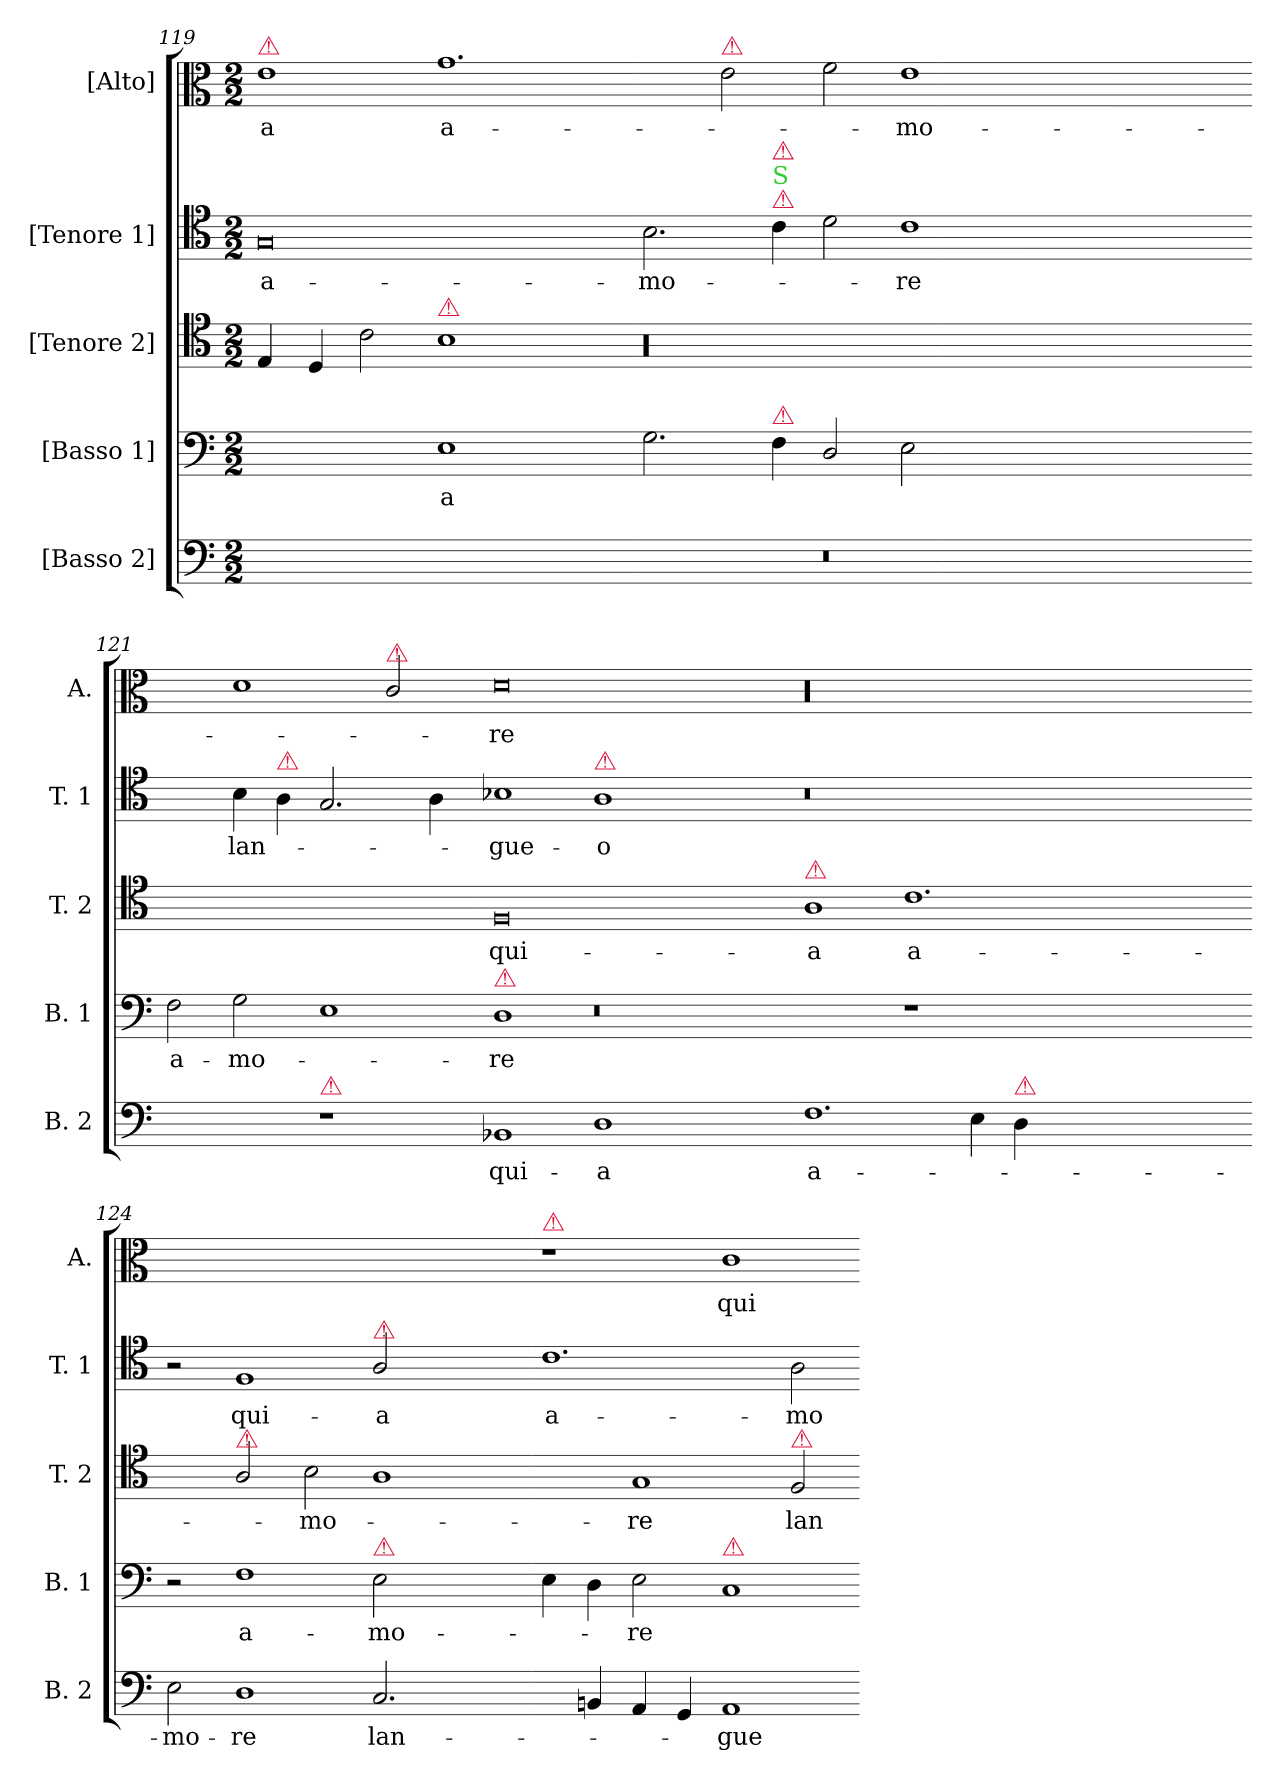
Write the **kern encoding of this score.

**kern	**text	**kern	**text	**kern	**text	**kern	**text	**kern	**text
*part5	*part5	*part4	*part4	*part3	*part3	*part2	*part2	*part1	*part1
*staff5	*staff5	*staff4	*staff4	*staff3	*staff3	*staff2	*staff2	*staff1	*staff1
*I"[Basso 2]	*	*I"[Basso 1]	*	*I"[Tenore 2]	*	*I"[Tenore 1]	*	*I"[Alto]	*
*I'B. 2	*	*I'B. 1	*	*I'T. 2	*	*I'T. 1	*	*I'A.	*
*clefF4	*	*clefF4	*	*clefC4	*	*clefC4	*	*clefC3	*
*k[]	*	*k[]	*	*k[]	*	*k[]	*	*k[]	*
*M2/2	*	*M2/2	*	*M2/2	*	*M2/2	*	*M2/2	*
=119	=119	=119	=119	=119	=119	=119	=119	=119	=119
!	!	!	!	!	!	!	!	!LO:TX:a:color=crimson:t=⚠	!
0ryy	.	1ryy	.	4E/	.	0G/	a-	1e\	-a
.	.	.	.	4D/	.	.	.	.	.
.	.	.	.	2c\	.	.	.	.	.
!	!	!	!	!LO:TX:a:color=crimson:t=⚠	!	!	!	!	!
.	.	1E\	-a	1B\	.	.	.	1.g\	a-
2ryy	.	2ryy	.	2ryy	.	2ryy	.	.	.
=120-	=120-	=120-	=120-	=120-	=120-	=120-	=120-	=120-	=120-
1ryy	.	2.G\	.	00r	.	2.B\	-mo-	2ryy	.
!	!	!	!	!	!	!	!	!LO:TX:a:color=crimson:t=⚠	!
.	.	.	.	.	.	.	.	2e\	.
!	!	!	!	!	!	!LO:TX:a:color=crimson:t=⚠	!	!	!
!	!	!	!	!	!	!LO:TX:a:color=limegreen:t=S	!	!	!
!	!	!	!	!	!	!LO:TX:a:color=crimson:t=⚠	!	!	!
!	!	!LO:TX:a:color=crimson:t=⚠	!	!	!	!	!	!	!
.	.	4F\	.	.	.	4c\	.	.	.
0r	.	2D/	.	.	.	2d\	.	2f\	.
.	.	2E\	.	.	.	1c\	-re	1e\	-mo-
.	.	0ryy	.	.	.	.	.	.	.
.	.	.	.	.	.	1.ryy	.	1.ryy	.
1ryy	.	.	.	.	.	.	.	.	.
=121-	=121-	=121-	=121-	=121-	=121-	=121-	=121-	=121-	=121-
1ryy	.	2F\	a-	0ryy	.	2ryy	.	2ryy	.
.	.	2G\	-mo-	.	.	4B\	lan-	1d\	.
!	!	!	!	!	!	!LO:TX:a:color=crimson:t=⚠	!	!	!
.	.	.	.	.	.	4A\	.	.	.
!LO:TX:a:color=crimson:t=⚠	!	!	!	!	!	!	!	!	!
1r	.	1E\	.	.	.	2.G/	.	.	.
!	!	!	!	!	!	!	!	!LO:TX:a:color=crimson:t=⚠	!
.	.	.	.	.	.	.	.	2c/	.
.	.	.	.	.	.	4A\	.	.	.
=122-	=122-	=122-	=122-	=122-	=122-	=122-	=122-	=122-	=122-
!	!	!LO:TX:a:color=crimson:t=⚠	!	!	!	!	!	!	!
1BB-X/	qui-	1D\	-re	0F/	qui-	1B-X\	-gue-	0d\	-re
!	!	!	!	!	!	!LO:TX:a:color=crimson:t=⚠	!	!	!
1D\	-a	0r	.	.	.	1A\	-o	.	.
1ryy	.	.	.	1ryy	.	1ryy	.	1ryy	.
=123-	=123-	=123-	=123-	=123-	=123-	=123-	=123-	=123-	=123-
!	!	!	!	!LO:TX:a:color=crimson:t=⚠	!	!	!	!	!
1.F\	a-	1ryy	.	1A\	-a	0r	.	00r	.
.	.	1r	.	1.c\	a-	.	.	.	.
4E\	.	.	.	.	.	.	.	.	.
!LO:TX:a:color=crimson:t=⚠	!	!	!	!	!	!	!	!	!
4D\	.	.	.	.	.	.	.	.	.
0ryy	.	0ryy	.	.	.	0ryy	.	.	.
.	.	.	.	1.ryy	.	.	.	.	.
=124-	=124-	=124-	=124-	=124-	=124-	=124-	=124-	=124-	=124-
2E\	-mo-	2r	.	2ryy	.	2r	.	0ryy	.
!	!	!	!	!LO:TX:a:color=crimson:t=⚠	!	!	!	!	!
1D\	-re	1F\	a-	2A/	.	1F/	qui-	.	.
.	.	.	.	2B\	-mo-	.	.	.	.
!	!	!	!	!	!	!LO:TX:a:color=crimson:t=⚠	!	!	!
!	!	!LO:TX:a:color=crimson:t=⚠	!	!	!	!	!	!	!
2.C/	lan-	2E\	-mo-	1A\	.	2A/	-a	.	.
.	.	2ryy	.	.	.	2ryy	.	2ryy	.
4ryy	.	.	.	.	.	.	.	.	.
=125-	=125-	=125-	=125-	=125-	=125-	=125-	=125-	=125-	=125-
!	!	!	!	!	!	!	!	!LO:TX:a:color=crimson:t=⚠	!
4ryy	.	4E!\	.	2ryy	.	1.c\	a-	1r	.
4BBn/	.	4D\	.	.	.	.	.	.	.
4AA/	.	2E\	-re	1G/	-re	.	.	.	.
4GG/	.	.	.	.	.	.	.	.	.
!	!	!LO:TX:a:color=crimson:t=⚠	!	!	!	!	!	!	!
1AA/	-gue-	1C/	.	.	.	.	.	1c\	qui-
!	!	!	!	!LO:TX:a:color=crimson:t=⚠	!	!	!	!	!
.	.	.	.	2F/	lan-	2A\	-mo-	.	.
=-	=-	=-	=-	=-	=-	=-	=-	=-	=-
*-	*-	*-	*-	*-	*-	*-	*-	*-	*-
